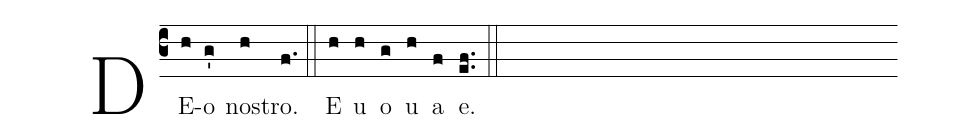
%%
(c3) DE(h)o(g') nos(h)tro.(f.) (::) E(h) u(h) o(g) u(h) a(f) e.(ef..) (::)
